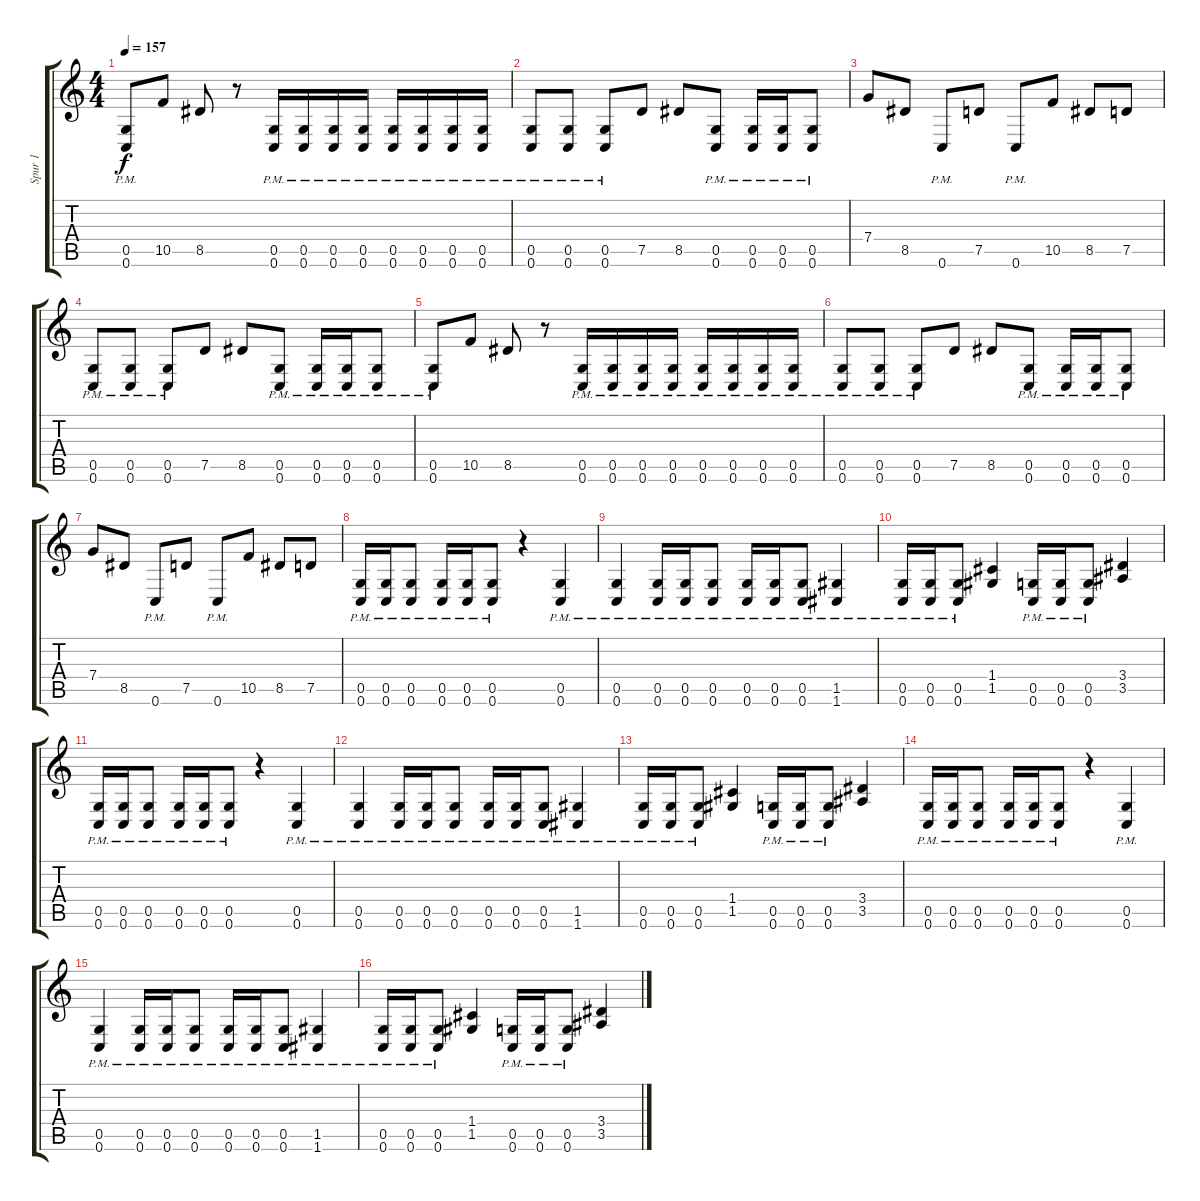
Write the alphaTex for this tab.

\track ("Spur 1" "Spur 1") {instrument distortionguitar}
\staff {score tabs}
\tuning (D4 A3 F3 C3 G2 C2) {hide}
\ts (4 4)
\tempo 157
\clef g2
\ks c
(0.5{pm} 0.6{pm}).8{dy f} 10.5.8 8.5.8 r.8 (0.5{pm} 0.6{pm}).16 (0.5{pm} 0.6{pm}).16 (0.5{pm} 0.6{pm}).16 (0.5{pm} 0.6{pm}).16 (0.5{pm} 0.6{pm}).16 (0.5{pm} 0.6{pm}).16 (0.5{pm} 0.6{pm}).16 (0.5{pm} 0.6{pm}).16 |
(0.5{pm} 0.6{pm}).8 (0.5{pm} 0.6{pm}).8 (0.5{pm} 0.6{pm}).8 7.5.8 8.5.8 (0.5{pm} 0.6{pm}).8 (0.5{pm} 0.6{pm}).16 (0.5{pm} 0.6{pm}).16 (0.5{pm} 0.6{pm}).8 |
7.4.8 8.5.8 0.6{pm}.8 7.5.8 0.6{pm}.8 10.5.8 8.5.8 7.5.8 |
(0.5{pm} 0.6{pm}).8 (0.5{pm} 0.6{pm}).8 (0.5{pm} 0.6{pm}).8 7.5.8 8.5.8 (0.5{pm} 0.6{pm}).8 (0.5{pm} 0.6{pm}).16 (0.5{pm} 0.6{pm}).16 (0.5{pm} 0.6{pm}).8 |
(0.5{pm} 0.6{pm}).8 10.5.8 8.5.8 r.8 (0.5{pm} 0.6{pm}).16 (0.5{pm} 0.6{pm}).16 (0.5{pm} 0.6{pm}).16 (0.5{pm} 0.6{pm}).16 (0.5{pm} 0.6{pm}).16 (0.5{pm} 0.6{pm}).16 (0.5{pm} 0.6{pm}).16 (0.5{pm} 0.6{pm}).16 |
(0.5{pm} 0.6{pm}).8 (0.5{pm} 0.6{pm}).8 (0.5{pm} 0.6{pm}).8 7.5.8 8.5.8 (0.5{pm} 0.6{pm}).8 (0.5{pm} 0.6{pm}).16 (0.5{pm} 0.6{pm}).16 (0.5{pm} 0.6{pm}).8 |
7.4.8 8.5.8 0.6{pm}.8 7.5.8 0.6{pm}.8 10.5.8 8.5.8 7.5.8 |
(0.5{pm} 0.6{pm}).16 (0.5{pm} 0.6{pm}).16 (0.5{pm} 0.6{pm}).8 (0.5{pm} 0.6{pm}).16 (0.5{pm} 0.6{pm}).16 (0.5{pm} 0.6{pm}).8 r.4 (0.5{pm} 0.6{pm}).4 |
(0.5{pm} 0.6{pm}).4 (0.5{pm} 0.6{pm}).16 (0.5{pm} 0.6{pm}).16 (0.5{pm} 0.6{pm}).8 (0.5{pm} 0.6{pm}).16 (0.5{pm} 0.6{pm}).16 (0.5{pm} 0.6{pm}).8 (1.5{pm} 1.6{pm}).4 |
(0.5{pm} 0.6{pm}).16 (0.5{pm} 0.6{pm}).16 (0.5{pm} 0.6{pm}).8 (1.4 1.5).4 (0.5{pm} 0.6{pm}).16 (0.5{pm} 0.6{pm}).16 (0.5{pm} 0.6{pm}).8 (3.4 3.5).4 |
(0.5{pm} 0.6{pm}).16 (0.5{pm} 0.6{pm}).16 (0.5{pm} 0.6{pm}).8 (0.5{pm} 0.6{pm}).16 (0.5{pm} 0.6{pm}).16 (0.5{pm} 0.6{pm}).8 r.4 (0.5{pm} 0.6{pm}).4 |
(0.5{pm} 0.6{pm}).4 (0.5{pm} 0.6{pm}).16 (0.5{pm} 0.6{pm}).16 (0.5{pm} 0.6{pm}).8 (0.5{pm} 0.6{pm}).16 (0.5{pm} 0.6{pm}).16 (0.5{pm} 0.6{pm}).8 (1.5{pm} 1.6{pm}).4 |
(0.5{pm} 0.6{pm}).16 (0.5{pm} 0.6{pm}).16 (0.5{pm} 0.6{pm}).8 (1.4 1.5).4 (0.5{pm} 0.6{pm}).16 (0.5{pm} 0.6{pm}).16 (0.5{pm} 0.6{pm}).8 (3.4 3.5).4 |
(0.5{pm} 0.6{pm}).16 (0.5{pm} 0.6{pm}).16 (0.5{pm} 0.6{pm}).8 (0.5{pm} 0.6{pm}).16 (0.5{pm} 0.6{pm}).16 (0.5{pm} 0.6{pm}).8 r.4 (0.5{pm} 0.6{pm}).4 |
(0.5{pm} 0.6{pm}).4 (0.5{pm} 0.6{pm}).16 (0.5{pm} 0.6{pm}).16 (0.5{pm} 0.6{pm}).8 (0.5{pm} 0.6{pm}).16 (0.5{pm} 0.6{pm}).16 (0.5{pm} 0.6{pm}).8 (1.5{pm} 1.6{pm}).4 |
(0.5{pm} 0.6{pm}).16 (0.5{pm} 0.6{pm}).16 (0.5{pm} 0.6{pm}).8 (1.4 1.5).4 (0.5{pm} 0.6{pm}).16 (0.5{pm} 0.6{pm}).16 (0.5{pm} 0.6{pm}).8 (3.4 3.5).4
